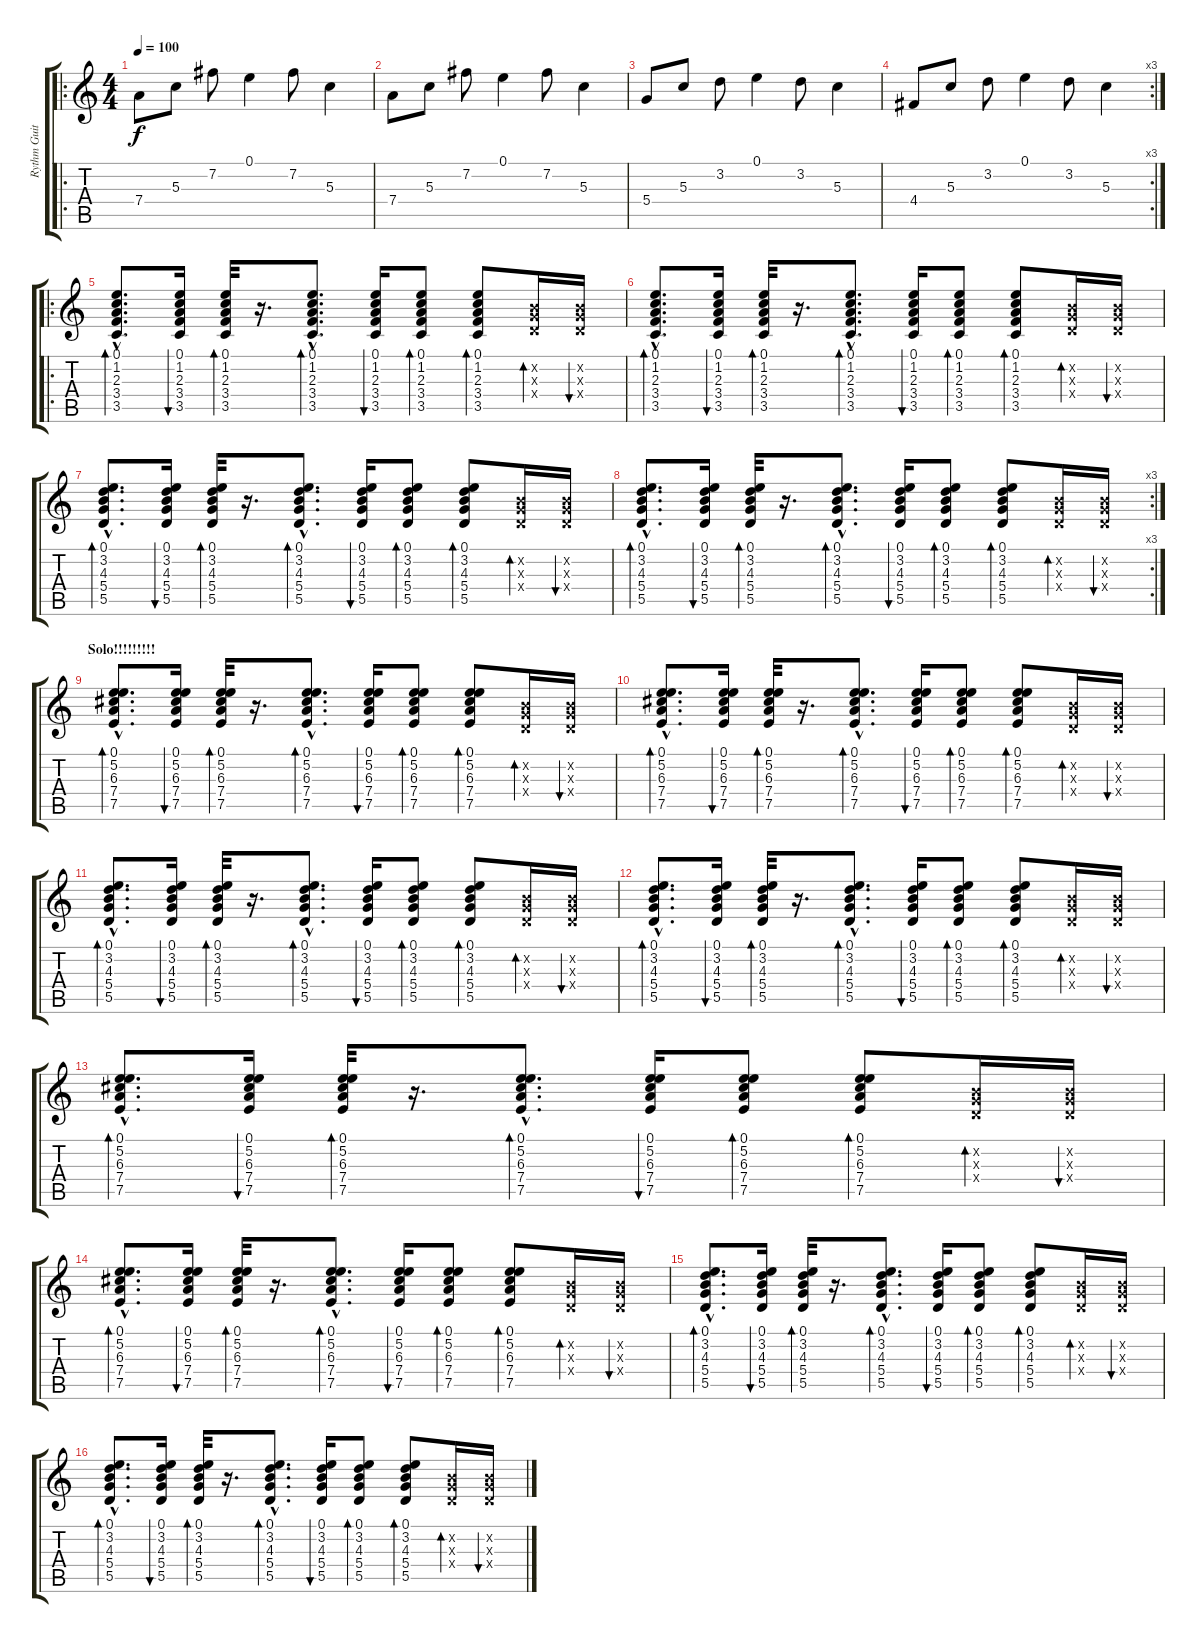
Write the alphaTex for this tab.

\track ("Rythm Guitar" "Rythm Guit") {instrument acousticguitarnylon}
\staff {score tabs}
\tuning (E4 B3 G3 D3 A2 E2) {hide}
\ro
\ts (4 4)
\tempo 100
\clef g2
\ks c
7.4.8{dy f} 5.3.8 7.2.8 0.1.4 7.2.8 5.3.4 |
7.4.8 5.3.8 7.2.8 0.1.4 7.2.8 5.3.4 |
5.4.8 5.3.8 3.2.8 0.1.4 3.2.8 5.3.4 |
\rc 3
4.4.8 5.3.8 3.2.8 0.1.4 3.2.8 5.3.4 |
\ro
(0.1{hac} 1.2{hac} 2.3{hac} 3.4{hac} 3.5{hac}).8{d bd 60} (0.1 1.2 2.3 3.4 3.5).16{bu 60} (0.1 1.2 2.3 3.4 3.5).32{bd 60} r.16{d} (0.1{hac} 1.2{hac} 2.3{hac} 3.4{hac} 3.5{hac}).8{d bd 60} (0.1 1.2 2.3 3.4 3.5).16{bu 60} (0.1 1.2 2.3 3.4 3.5).8{bd 60} (0.1 1.2 2.3 3.4 3.5).8{bd 60} (0.2{x} 0.3{x} 0.4{x}).16{bd 60} (0.2{x} 0.3{x} 0.4{x}).16{bu 60} |
(0.1{hac} 1.2{hac} 2.3{hac} 3.4{hac} 3.5{hac}).8{d bd 60} (0.1 1.2 2.3 3.4 3.5).16{bu 60} (0.1 1.2 2.3 3.4 3.5).32{bd 60} r.16{d} (0.1{hac} 1.2{hac} 2.3{hac} 3.4{hac} 3.5{hac}).8{d bd 60} (0.1 1.2 2.3 3.4 3.5).16{bu 60} (0.1 1.2 2.3 3.4 3.5).8{bd 60} (0.1 1.2 2.3 3.4 3.5).8{bd 60} (0.2{x} 0.3{x} 0.4{x}).16{bd 60} (0.2{x} 0.3{x} 0.4{x}).16{bu 60} |
(0.1{hac} 3.2{hac} 4.3{hac} 5.4{hac} 5.5{hac}).8{d bd 60} (0.1 3.2 4.3 5.4 5.5).16{bu 60} (0.1 3.2 4.3 5.4 5.5).32{bd 60} r.16{d} (0.1{hac} 3.2{hac} 4.3{hac} 5.4{hac} 5.5{hac}).8{d bd 60} (0.1 3.2 4.3 5.4 5.5).16{bu 60} (0.1 3.2 4.3 5.4 5.5).8{bd 60} (0.1 3.2 4.3 5.4 5.5).8{bd 60} (0.2{x} 0.3{x} 0.4{x}).16{bd 60} (0.2{x} 0.3{x} 0.4{x}).16{bu 60} |
\rc 3
(0.1{hac} 3.2{hac} 4.3{hac} 5.4{hac} 5.5{hac}).8{d bd 60} (0.1 3.2 4.3 5.4 5.5).16{bu 60} (0.1 3.2 4.3 5.4 5.5).32{bd 60} r.16{d} (0.1{hac} 3.2{hac} 4.3{hac} 5.4{hac} 5.5{hac}).8{d bd 60} (0.1 3.2 4.3 5.4 5.5).16{bu 60} (0.1 3.2 4.3 5.4 5.5).8{bd 60} (0.1 3.2 4.3 5.4 5.5).8{bd 60} (0.2{x} 0.3{x} 0.4{x}).16{bd 60} (0.2{x} 0.3{x} 0.4{x}).16{bu 60} |
\section ("" "Solo!!!!!!!!!")
(0.1{hac} 5.2{hac} 6.3{hac} 7.4{hac} 7.5{hac}).8{d bd 60} (0.1 5.2 6.3 7.4 7.5).16{bu 60} (0.1 5.2 6.3 7.4 7.5).32{bd 60} r.16{d} (0.1{hac} 5.2{hac} 6.3{hac} 7.4{hac} 7.5{hac}).8{d bd 60} (0.1 5.2 6.3 7.4 7.5).16{bu 60} (0.1 5.2 6.3 7.4 7.5).8{bd 60} (0.1 5.2 6.3 7.4 7.5).8{bd 60} (0.2{x} 0.3{x} 0.4{x}).16{bd 60} (0.2{x} 0.3{x} 0.4{x}).16{bu 60} |
(0.1{hac} 5.2{hac} 6.3{hac} 7.4{hac} 7.5{hac}).8{d bd 60} (0.1 5.2 6.3 7.4 7.5).16{bu 60} (0.1 5.2 6.3 7.4 7.5).32{bd 60} r.16{d} (0.1{hac} 5.2{hac} 6.3{hac} 7.4{hac} 7.5{hac}).8{d bd 60} (0.1 5.2 6.3 7.4 7.5).16{bu 60} (0.1 5.2 6.3 7.4 7.5).8{bd 60} (0.1 5.2 6.3 7.4 7.5).8{bd 60} (0.2{x} 0.3{x} 0.4{x}).16{bd 60} (0.2{x} 0.3{x} 0.4{x}).16{bu 60} |
(0.1{hac} 3.2{hac} 4.3{hac} 5.4{hac} 5.5{hac}).8{d bd 60} (0.1 3.2 4.3 5.4 5.5).16{bu 60} (0.1 3.2 4.3 5.4 5.5).32{bd 60} r.16{d} (0.1{hac} 3.2{hac} 4.3{hac} 5.4{hac} 5.5{hac}).8{d bd 60} (0.1 3.2 4.3 5.4 5.5).16{bu 60} (0.1 3.2 4.3 5.4 5.5).8{bd 60} (0.1 3.2 4.3 5.4 5.5).8{bd 60} (0.2{x} 0.3{x} 0.4{x}).16{bd 60} (0.2{x} 0.3{x} 0.4{x}).16{bu 60} |
(0.1{hac} 3.2{hac} 4.3{hac} 5.4{hac} 5.5{hac}).8{d bd 60} (0.1 3.2 4.3 5.4 5.5).16{bu 60} (0.1 3.2 4.3 5.4 5.5).32{bd 60} r.16{d} (0.1{hac} 3.2{hac} 4.3{hac} 5.4{hac} 5.5{hac}).8{d bd 60} (0.1 3.2 4.3 5.4 5.5).16{bu 60} (0.1 3.2 4.3 5.4 5.5).8{bd 60} (0.1 3.2 4.3 5.4 5.5).8{bd 60} (0.2{x} 0.3{x} 0.4{x}).16{bd 60} (0.2{x} 0.3{x} 0.4{x}).16{bu 60} |
(0.1{hac} 5.2{hac} 6.3{hac} 7.4{hac} 7.5{hac}).8{d bd 60} (0.1 5.2 6.3 7.4 7.5).16{bu 60} (0.1 5.2 6.3 7.4 7.5).32{bd 60} r.16{d} (0.1{hac} 5.2{hac} 6.3{hac} 7.4{hac} 7.5{hac}).8{d bd 60} (0.1 5.2 6.3 7.4 7.5).16{bu 60} (0.1 5.2 6.3 7.4 7.5).8{bd 60} (0.1 5.2 6.3 7.4 7.5).8{bd 60} (0.2{x} 0.3{x} 0.4{x}).16{bd 60} (0.2{x} 0.3{x} 0.4{x}).16{bu 60} |
(0.1{hac} 5.2{hac} 6.3{hac} 7.4{hac} 7.5{hac}).8{d bd 60} (0.1 5.2 6.3 7.4 7.5).16{bu 60} (0.1 5.2 6.3 7.4 7.5).32{bd 60} r.16{d} (0.1{hac} 5.2{hac} 6.3{hac} 7.4{hac} 7.5{hac}).8{d bd 60} (0.1 5.2 6.3 7.4 7.5).16{bu 60} (0.1 5.2 6.3 7.4 7.5).8{bd 60} (0.1 5.2 6.3 7.4 7.5).8{bd 60} (0.2{x} 0.3{x} 0.4{x}).16{bd 60} (0.2{x} 0.3{x} 0.4{x}).16{bu 60} |
(0.1{hac} 3.2{hac} 4.3{hac} 5.4{hac} 5.5{hac}).8{d bd 60} (0.1 3.2 4.3 5.4 5.5).16{bu 60} (0.1 3.2 4.3 5.4 5.5).32{bd 60} r.16{d} (0.1{hac} 3.2{hac} 4.3{hac} 5.4{hac} 5.5{hac}).8{d bd 60} (0.1 3.2 4.3 5.4 5.5).16{bu 60} (0.1 3.2 4.3 5.4 5.5).8{bd 60} (0.1 3.2 4.3 5.4 5.5).8{bd 60} (0.2{x} 0.3{x} 0.4{x}).16{bd 60} (0.2{x} 0.3{x} 0.4{x}).16{bu 60} |
(0.1{hac} 3.2{hac} 4.3{hac} 5.4{hac} 5.5{hac}).8{d bd 60} (0.1 3.2 4.3 5.4 5.5).16{bu 60} (0.1 3.2 4.3 5.4 5.5).32{bd 60} r.16{d} (0.1{hac} 3.2{hac} 4.3{hac} 5.4{hac} 5.5{hac}).8{d bd 60} (0.1 3.2 4.3 5.4 5.5).16{bu 60} (0.1 3.2 4.3 5.4 5.5).8{bd 60} (0.1 3.2 4.3 5.4 5.5).8{bd 60} (0.2{x} 0.3{x} 0.4{x}).16{bd 60} (0.2{x} 0.3{x} 0.4{x}).16{bu 60}
